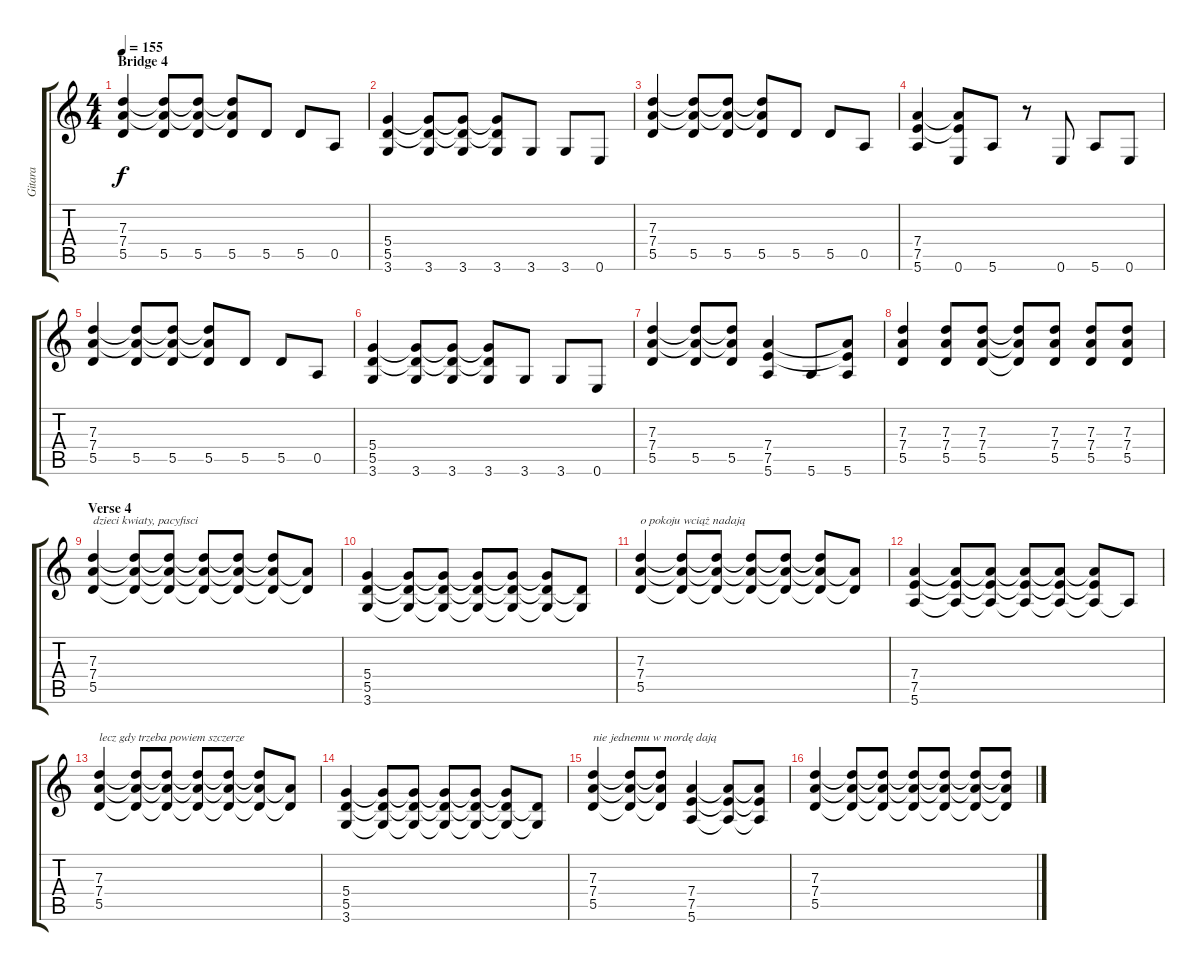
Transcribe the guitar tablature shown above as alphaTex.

\track ("Gitara     - Kefir" "Gitara    ") {instrument distortionguitar}
\staff {score tabs}
\tuning (E4 B3 G3 D3 A2 E2) {hide}
\ts (4 4)
\section ("" "Bridge 4")
\tempo 155
\clef g2
\ks c
(7.3 7.4 5.5).4{dy f} (7.3{t} 7.4{t} 5.5).8 (7.3{t} 7.4{t} 5.5).8 (7.3{t} 7.4{t} 5.5).8 5.5.8 5.5.8 0.5.8 |
(5.4 5.5 3.6).4 (5.4{t} 5.5{t} 3.6).8 (5.4{t} 5.5{t} 3.6).8 (5.4{t} 5.5{t} 3.6).8 3.6.8 3.6.8 0.6.8 |
(7.3 7.4 5.5).4 (7.3{t} 7.4{t} 5.5).8 (7.3{t} 7.4{t} 5.5).8 (7.3{t} 7.4{t} 5.5).8 5.5.8 5.5.8 0.5.8 |
(7.4 7.5 5.6).4 (7.4{t} 7.5{t} 0.6).8 5.6.8 r.8 0.6.8 5.6.8 0.6.8 |
(7.3 7.4 5.5).4 (7.3{t} 7.4{t} 5.5).8 (7.3{t} 7.4{t} 5.5).8 (7.3{t} 7.4{t} 5.5).8 5.5.8 5.5.8 0.5.8 |
(5.4 5.5 3.6).4 (5.4{t} 5.5{t} 3.6).8 (5.4{t} 5.5{t} 3.6).8 (5.4{t} 5.5{t} 3.6).8 3.6.8 3.6.8 0.6.8 |
(7.3 7.4 5.5).4 (7.3{t} 7.4{t} 5.5).8 (7.3{t} 7.4{t} 5.5).8 (7.4 7.5 5.6).4 5.6.8 (7.4{t} 7.5{t} 5.6).8 |
(7.3 7.4 5.5).4 (7.3 7.4 5.5).8 (7.3 7.4 5.5).8 (7.3{t} 7.4{t} 5.5{t}).8 (7.3 7.4 5.5).8 (7.3 7.4 5.5).8 (7.3 7.4 5.5).8 |
\section ("" "Verse 4")
(7.3 7.4 5.5).4{txt "dzieci kwiaty, pacyfisci"} (7.3{t} 7.4{t} 5.5{t}).8 (7.3{t} 7.4{t} 5.5{t}).8 (7.3{t} 7.4{t} 5.5{t}).8 (7.3{t} 7.4{t} 5.5{t}).8 (7.3{t} 7.4{t} 5.5{t}).8 (7.4{t} 5.5{t}).8 |
(5.4 5.5 3.6).4 (5.4{t} 5.5{t} 3.6{t}).8 (5.4{t} 5.5{t} 3.6{t}).8 (5.4{t} 5.5{t} 3.6{t}).8 (5.4{t} 5.5{t} 3.6{t}).8 (5.4{t} 5.5{t} 3.6{t}).8 (5.5{t} 3.6{t}).8 |
(7.3 7.4 5.5).4{txt "o pokoju wciąż nadają"} (7.3{t} 7.4{t} 5.5{t}).8 (7.3{t} 7.4{t} 5.5{t}).8 (7.3{t} 7.4{t} 5.5{t}).8 (7.3{t} 7.4{t} 5.5{t}).8 (7.3{t} 7.4{t} 5.5{t}).8 (7.4{t} 5.5{t}).8 |
(7.4 7.5 5.6).4 (7.4{t} 7.5{t} 5.6{t}).8 (7.4{t} 7.5{t} 5.6{t}).8 (7.4{t} 7.5{t} 5.6{t}).8 (7.4{t} 7.5{t} 5.6{t}).8 (7.4{t} 7.5{t} 5.6{t}).8 5.6{t}.8 |
(7.3 7.4 5.5).4{txt "lecz gdy trzeba powiem szczerze"} (7.3{t} 7.4{t} 5.5{t}).8 (7.3{t} 7.4{t} 5.5{t}).8 (7.3{t} 7.4{t} 5.5{t}).8 (7.3{t} 7.4{t} 5.5{t}).8 (7.3{t} 7.4{t} 5.5{t}).8 (7.4{t} 5.5{t}).8 |
(5.4 5.5 3.6).4 (5.4{t} 5.5{t} 3.6{t}).8 (5.4{t} 5.5{t} 3.6{t}).8 (5.4{t} 5.5{t} 3.6{t}).8 (5.4{t} 5.5{t} 3.6{t}).8 (5.4{t} 5.5{t} 3.6{t}).8 (5.5{t} 3.6{t}).8 |
(7.3 7.4 5.5).4{txt "nie jednemu w mordę dają"} (7.3{t} 7.4{t} 5.5{t}).8 (7.3{t} 7.4{t} 5.5{t}).8 (7.4 7.5 5.6).4 (7.4{t} 7.5{t} 5.6{t}).8 (7.4{t} 7.5{t} 5.6{t}).8 |
(7.3 7.4 5.5).4 (7.3{t} 7.4{t} 5.5{t}).8 (7.3{t} 7.4{t} 5.5{t}).8 (7.3{t} 7.4{t} 5.5{t}).8 (7.3{t} 7.4{t} 5.5{t}).8 (7.3{t} 7.4{t} 5.5{t}).8 (7.3{t} 7.4{t} 5.5{t}).8
